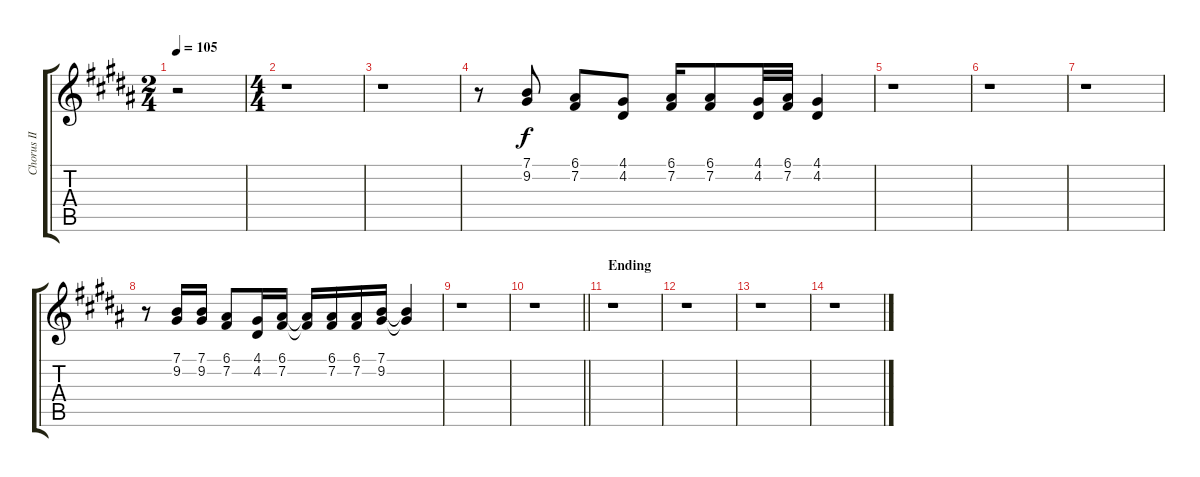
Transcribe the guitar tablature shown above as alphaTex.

\track ("Chorus II" "Chorus II") {instrument sopranosax}
\staff {score tabs}
\tuning (E4 B3 G3 D3 A2 E2) {hide}
\ts (2 4)
\tempo 105
\clef g2
\ks g#minor
r.2{dy f} |
\ts (4 4)
r.1 |
r.1 |
r.8 (7.1 9.2).8 (6.1 7.2).8 (4.1 4.2).8 (6.1 7.2).16 (6.1 7.2).8 (4.1 4.2).32 (6.1 7.2).32 (4.1 4.2).4 |
r.1 |
r.1 |
r.1 |
r.8 (7.1 9.2).16 (7.1 9.2).16 (6.1 7.2).8 (4.1 4.2).16 (6.1 7.2).16 (6.1{t} 7.2{t}).16 (6.1 7.2).16 (6.1 7.2).16 (7.1 9.2).16 (7.1{t} 9.2{t}).4 |
r.1 |
\barLineRight lightlight
r.1 |
\section ("" "Ending")
r.1 |
r.1 |
r.1 |
r.1
